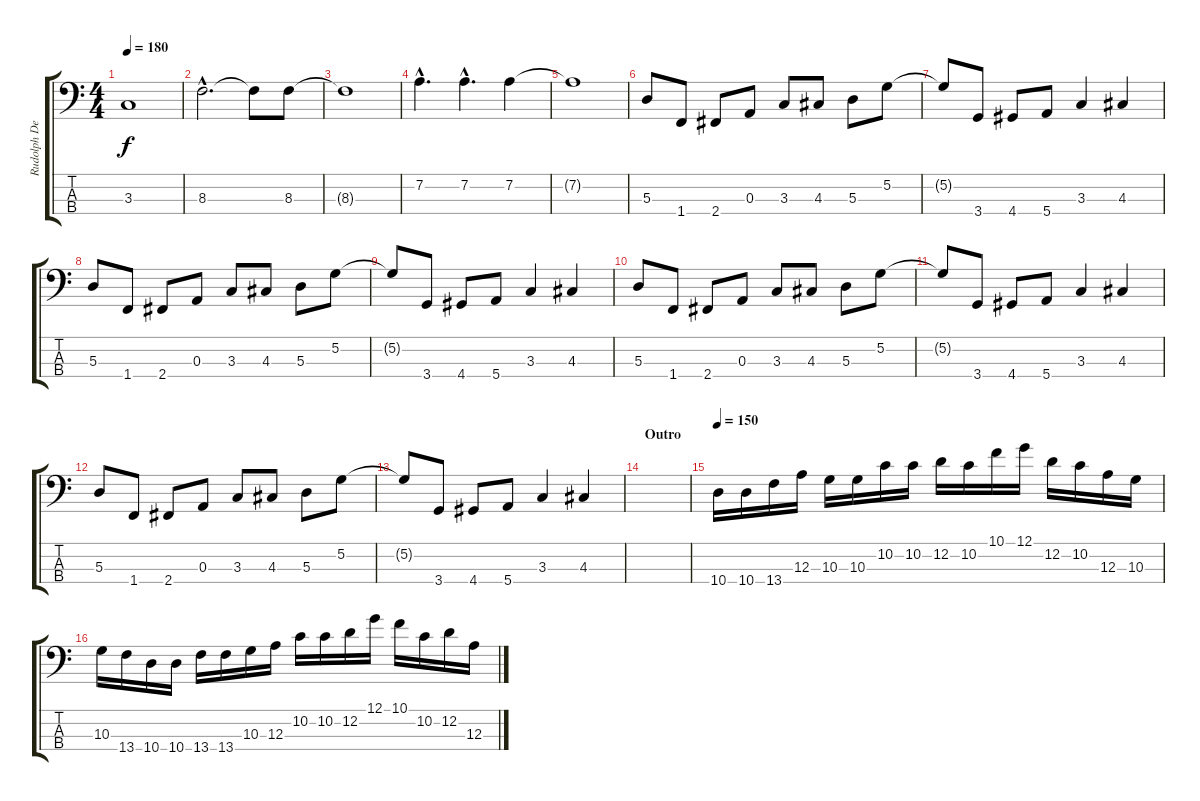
\track ("Rudolph De Borst" "Rudolph De") {instrument electricbasspick}
\staff {score tabs}
\tuning (G2 D2 A1 E1) {hide}
\ts (4 4)
\tempo 180
\clef f4
\ks c
3.3.1{dy f} |
8.3{hac}.2{d} 8.3{t}.8 8.3.8 |
8.3{t}.1 |
7.2{hac}.4{d} 7.2{hac}.4{d} 7.2.4 |
7.2{t}.1 |
5.3.8 1.4.8 2.4.8 0.3.8 3.3.8 4.3.8 5.3.8 5.2.8 |
5.2{t}.8 3.4.8 4.4.8 5.4.8 3.3.4 4.3.4 |
5.3.8 1.4.8 2.4.8 0.3.8 3.3.8 4.3.8 5.3.8 5.2.8 |
5.2{t}.8 3.4.8 4.4.8 5.4.8 3.3.4 4.3.4 |
5.3.8 1.4.8 2.4.8 0.3.8 3.3.8 4.3.8 5.3.8 5.2.8 |
5.2{t}.8 3.4.8 4.4.8 5.4.8 3.3.4 4.3.4 |
5.3.8 1.4.8 2.4.8 0.3.8 3.3.8 4.3.8 5.3.8 5.2.8 |
5.2{t}.8 3.4.8 4.4.8 5.4.8 3.3.4 4.3.4 |
\section ("" "Outro")
|
\tempo 150
10.4.16 10.4.16 13.4.16 12.3.16 10.3.16 10.3.16 10.2.16 10.2.16 12.2.16 10.2.16 10.1.16 12.1.16 12.2.16 10.2.16 12.3.16 10.3.16 |
10.3.16 13.4.16 10.4.16 10.4.16 13.4.16 13.4.16 10.3.16 12.3.16 10.2.16 10.2.16 12.2.16 12.1.16 10.1.16 10.2.16 12.2.16 12.3.16
